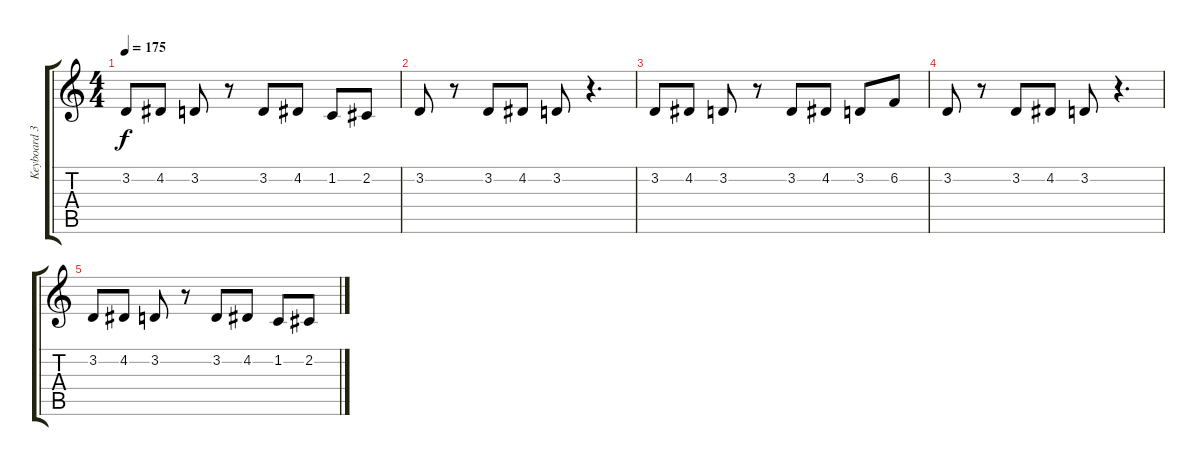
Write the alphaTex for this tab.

\track ("Keyboard 3" "Keyboard 3") {instrument stringensemble1}
\staff {score tabs}
\tuning (E4 B3 G3 D3 A2 E2) {hide}
\ts (4 4)
\tempo 175
\clef g2
\ks c
3.2.8{dy f} 4.2.8 3.2.8 r.8 3.2.8 4.2.8 1.2.8 2.2.8 |
3.2.8 r.8 3.2.8 4.2.8 3.2.8 r.4{d} |
3.2.8 4.2.8 3.2.8 r.8 3.2.8 4.2.8 3.2.8 6.2.8 |
3.2.8 r.8 3.2.8 4.2.8 3.2.8 r.4{d} |
3.2.8 4.2.8 3.2.8 r.8 3.2.8 4.2.8 1.2.8 2.2.8
